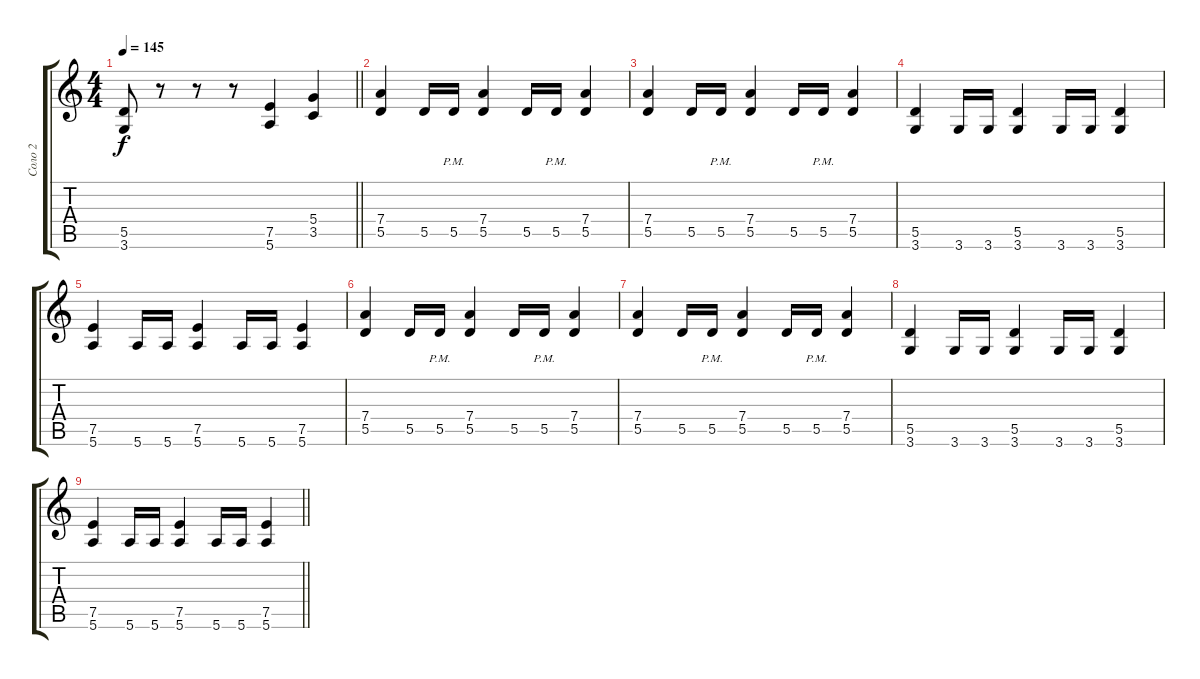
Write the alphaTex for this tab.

\track ("Соло 2" "Соло 2") {instrument overdrivenguitar}
\staff {score tabs}
\tuning (E4 B3 G3 D3 A2 E2) {hide}
\ts (4 4)
\tempo 145
\clef g2
\barLineRight lightlight
\ks c
(5.5 3.6).8{dy f} r.8 r.8 r.8 (7.5 5.6).4 (5.4 3.5).4 |
(7.4 5.5).4 5.5.16 5.5{pm}.16 (7.4 5.5).4 5.5.16 5.5{pm}.16 (7.4 5.5).4 |
(7.4 5.5).4 5.5.16 5.5{pm}.16 (7.4 5.5).4 5.5.16 5.5{pm}.16 (7.4 5.5).4 |
(5.5 3.6).4 3.6.16 3.6.16 (5.5 3.6).4 3.6.16 3.6.16 (5.5 3.6).4 |
(7.5 5.6).4 5.6.16 5.6.16 (7.5 5.6).4 5.6.16 5.6.16 (7.5 5.6).4 |
(7.4 5.5).4 5.5.16 5.5{pm}.16 (7.4 5.5).4 5.5.16 5.5{pm}.16 (7.4 5.5).4 |
(7.4 5.5).4 5.5.16 5.5{pm}.16 (7.4 5.5).4 5.5.16 5.5{pm}.16 (7.4 5.5).4 |
(5.5 3.6).4 3.6.16 3.6.16 (5.5 3.6).4 3.6.16 3.6.16 (5.5 3.6).4 |
\barLineRight lightlight
(7.5 5.6).4 5.6.16 5.6.16 (7.5 5.6).4 5.6.16 5.6.16 (7.5 5.6).4
